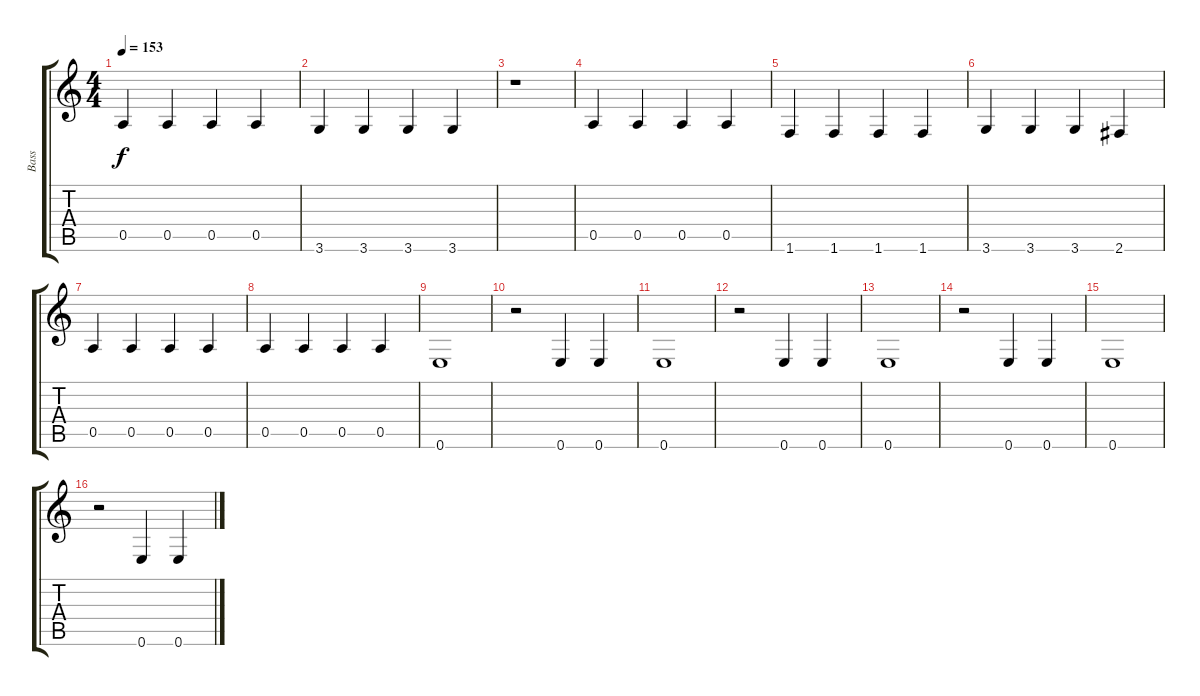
\track ("Bass" "Bass") {instrument fretlessbass}
\staff {score tabs}
\tuning (E4 B3 G3 D3 A2 E2) {hide}
\ts (4 4)
\tempo 153
\clef g2
\ks c
0.5.4{dy f} 0.5.4 0.5.4 0.5.4 |
3.6.4 3.6.4 3.6.4 3.6.4 |
r.1 |
0.5.4 0.5.4 0.5.4 0.5.4 |
1.6.4 1.6.4 1.6.4 1.6.4 |
3.6.4 3.6.4 3.6.4 2.6.4 |
0.5.4 0.5.4 0.5.4 0.5.4 |
0.5.4 0.5.4 0.5.4 0.5.4 |
0.6.1 |
r.2 0.6.4 0.6.4 |
0.6.1 |
r.2 0.6.4 0.6.4 |
0.6.1 |
r.2 0.6.4 0.6.4 |
0.6.1 |
r.2 0.6.4 0.6.4
